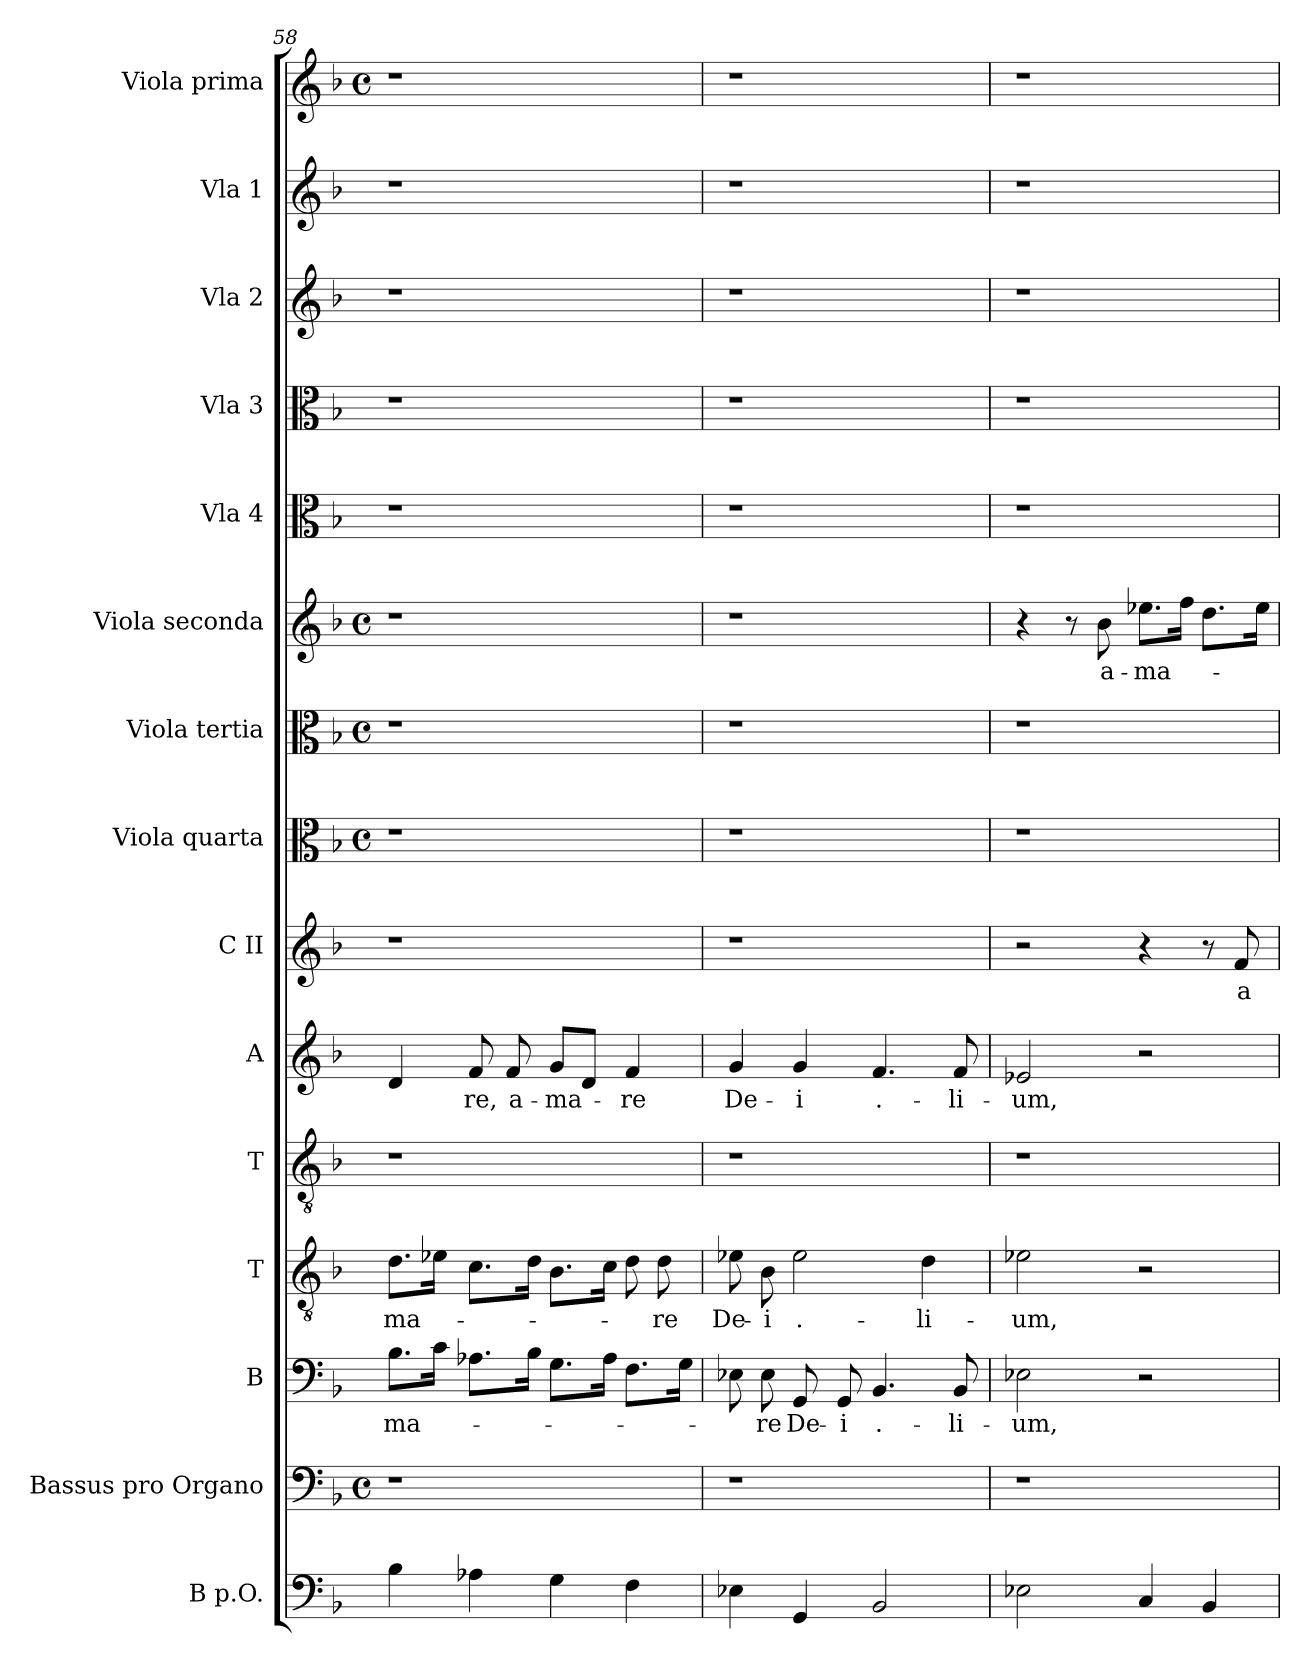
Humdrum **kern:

**kern	**kern	**kern	**text	**kern	**text	**kern	**kern	**text	**kern	**text	**kern	**kern	**kern	**text	**kern	**kern	**kern	**kern	**kern
*part15	*part14	*part13	*part13	*part12	*part12	*part11	*part10	*part10	*part9	*part9	*part8	*part7	*part6	*part6	*part5	*part4	*part3	*part2	*part1
*staff15	*staff14	*staff13	*staff13	*staff12	*staff12	*staff11	*staff10	*staff10	*staff9	*staff9	*staff8	*staff7	*staff6	*staff6	*staff5	*staff4	*staff3	*staff2	*staff1
*I"B p.O.	*I"Bassus pro Organo	*I"B	*	*I"T	*	*I"T	*I"A	*	*I"C II	*	*I"Viola quarta	*I"Viola tertia	*I"Viola seconda	*	*I"Vla 4	*I"Vla 3	*I"Vla 2	*I"Vla 1	*I"Viola prima
*I'B p.O.	*I'B p.O.	*I'B	*	*I'T	*	*I'T	*I'A	*	*I'C II	*	*I'Vla 4	*I'Vla 3	*I'Vla 2	*	*I'Vla 4	*I'Vla 3	*I'Vla 2	*I'Vla 1	*I'Vla 1
*clefF4	*clefF4	*clefF4	*	*clefGv2	*	*clefGv2	*clefG2	*	*clefG2	*	*clefC3	*clefC3	*clefG2	*	*clefC3	*clefC3	*clefG2	*clefG2	*clefG2
*k[b-]	*k[b-]	*k[b-]	*	*k[b-]	*	*k[b-]	*k[b-]	*	*k[b-]	*	*k[b-]	*k[b-]	*k[b-]	*	*k[b-]	*k[b-]	*k[b-]	*k[b-]	*k[b-]
*F:	*F:	*F:	*	*F:	*	*F:	*F:	*	*F:	*	*F:	*F:	*F:	*	*F:	*F:	*F:	*F:	*F:
*	*M4/4	*	*	*	*	*	*	*	*	*	*M4/4	*M4/4	*M4/4	*	*	*	*	*	*M4/4
*	*met(c)	*	*	*	*	*	*	*	*	*	*met(c)	*met(c)	*met(c)	*	*	*	*	*	*met(c)
=58	=58	=58	=58	=58	=58	=58	=58	=58	=58	=58	=58	=58	=58	=58	=58	=58	=58	=58	=58
!	!	!	!LO:LY:b	!	!LO:LY:b	!	!	!	!	!	!	!	!	!	!	!	!	!	!
4B-\	1r	8.B-\L	-ma-	8.d\L	-ma-	1r	4d/	.	1r	.	1r	1r	1r	.	1r	1r	1r	1r	1r
.	.	16c\Jk	.	16e-X\Jk	.	.	.	.	.	.	.	.	.	.	.	.	.	.	.
!	!	!	!	!	!	!	!	!LO:LY:b	!	!	!	!	!	!	!	!	!	!	!
4A-X>\	.	8.A-X\L	.	8.c\L	.	.	8f/	-re,	.	.	.	.	.	.	.	.	.	.	.
!	!	!	!	!	!	!	!	!LO:LY:b	!	!	!	!	!	!	!	!	!	!	!
.	.	.	.	.	.	.	8f/	a-	.	.	.	.	.	.	.	.	.	.	.
.	.	16B-\Jk	.	16d\Jk	.	.	.	.	.	.	.	.	.	.	.	.	.	.	.
!	!	!	!	!	!	!	!	!LO:LY:b	!	!	!	!	!	!	!	!	!	!	!
4G\	.	8.G\L	.	8.B-\L	.	.	8g/L	-ma-	.	.	.	.	.	.	.	.	.	.	.
.	.	.	.	.	.	.	8d/J	.	.	.	.	.	.	.	.	.	.	.	.
.	.	16A-\Jk	.	16c\Jk	.	.	.	.	.	.	.	.	.	.	.	.	.	.	.
!	!	!	!	!	!	!	!	!LO:LY:b	!	!	!	!	!	!	!	!	!	!	!
4F>\	.	8.F\L	.	8d\	.	.	4f/	-re	.	.	.	.	.	.	.	.	.	.	.
!	!	!	!	!	!LO:LY:b	!	!	!	!	!	!	!	!	!	!	!	!	!	!
.	.	.	.	8d\	-re	.	.	.	.	.	.	.	.	.	.	.	.	.	.
.	.	16G\Jk	.	.	.	.	.	.	.	.	.	.	.	.	.	.	.	.	.
=59	=59	=59	=59	=59	=59	=59	=59	=59	=59	=59	=59	=59	=59	=59	=59	=59	=59	=59	=59
!	!	!	!	!	!LO:LY:b	!	!	!LO:LY:b	!	!	!	!	!	!	!	!	!	!	!
4E-X\	1r	8E-X\	.	8e-X\	De-	1r	4g/	De-	1r	.	1r	1r	1r	.	1r	1r	1r	1r	1r
!	!	!	!LO:LY:b	!	!LO:LY:b	!	!	!	!	!	!	!	!	!	!	!	!	!	!
.	.	8E-\	-re	8B-\	-i	.	.	.	.	.	.	.	.	.	.	.	.	.	.
!	!	!	!LO:LY:b	!	!LO:LY:b	!	!	!LO:LY:b	!	!	!	!	!	!	!	!	!	!	!
4GG</	.	8GG/	De-	2e-\	.-	.	4g/	-i	.	.	.	.	.	.	.	.	.	.	.
!	!	!	!LO:LY:b	!	!	!	!	!	!	!	!	!	!	!	!	!	!	!	!
.	.	8GG/	-i	.	.	.	.	.	.	.	.	.	.	.	.	.	.	.	.
!	!	!	!LO:LY:b	!	!	!	!	!LO:LY:b	!	!	!	!	!	!	!	!	!	!	!
2BB-</	.	4.BB-/	.-	.	.	.	4.f/	.-	.	.	.	.	.	.	.	.	.	.	.
!	!	!	!	!	!LO:LY:b	!	!	!	!	!	!	!	!	!	!	!	!	!	!
.	.	.	.	4d\	-li-	.	.	.	.	.	.	.	.	.	.	.	.	.	.
!	!	!	!LO:LY:b	!	!	!	!	!LO:LY:b	!	!	!	!	!	!	!	!	!	!	!
.	.	8BB-/	-li-	.	.	.	8f/	-li-	.	.	.	.	.	.	.	.	.	.	.
=60	=60	=60	=60	=60	=60	=60	=60	=60	=60	=60	=60	=60	=60	=60	=60	=60	=60	=60	=60
!	!	!	!LO:LY:b	!	!LO:LY:b	!	!	!LO:LY:b	!	!	!	!	!	!	!	!	!	!	!
2E-X\	1r	2E-X\	-um,	2e-X\	-um,	1r	2e-X/	-um,	2r	.	1r	1r	4r	.	1r	1r	1r	1r	1r
.	.	.	.	.	.	.	.	.	.	.	.	.	8r	.	.	.	.	.	.
!	!	!	!	!	!	!	!	!	!	!	!	!	!	!LO:LY:b	!	!	!	!	!
.	.	.	.	.	.	.	.	.	.	.	.	.	8b-\	a-	.	.	.	.	.
!	!	!	!	!	!	!	!	!	!	!	!	!	!	!LO:LY:b	!	!	!	!	!
4C/	.	2r	.	2r	.	.	2r	.	4r	.	.	.	8.ee-X\L	-ma-	.	.	.	.	.
.	.	.	.	.	.	.	.	.	.	.	.	.	16ff\Jk	.	.	.	.	.	.
4BB-/	.	.	.	.	.	.	.	.	8r	.	.	.	8.dd\L	.	.	.	.	.	.
!	!	!	!	!	!	!	!	!	!	!LO:LY:b	!	!	!	!	!	!	!	!	!
.	.	.	.	.	.	.	.	.	8f/	a-	.	.	.	.	.	.	.	.	.
.	.	.	.	.	.	.	.	.	.	.	.	.	16ee-\Jk	.	.	.	.	.	.
=	=	=	=	=	=	=	=	=	=	=	=	=	=	=	=	=	=	=	=
*-	*-	*-	*-	*-	*-	*-	*-	*-	*-	*-	*-	*-	*-	*-	*-	*-	*-	*-	*-
